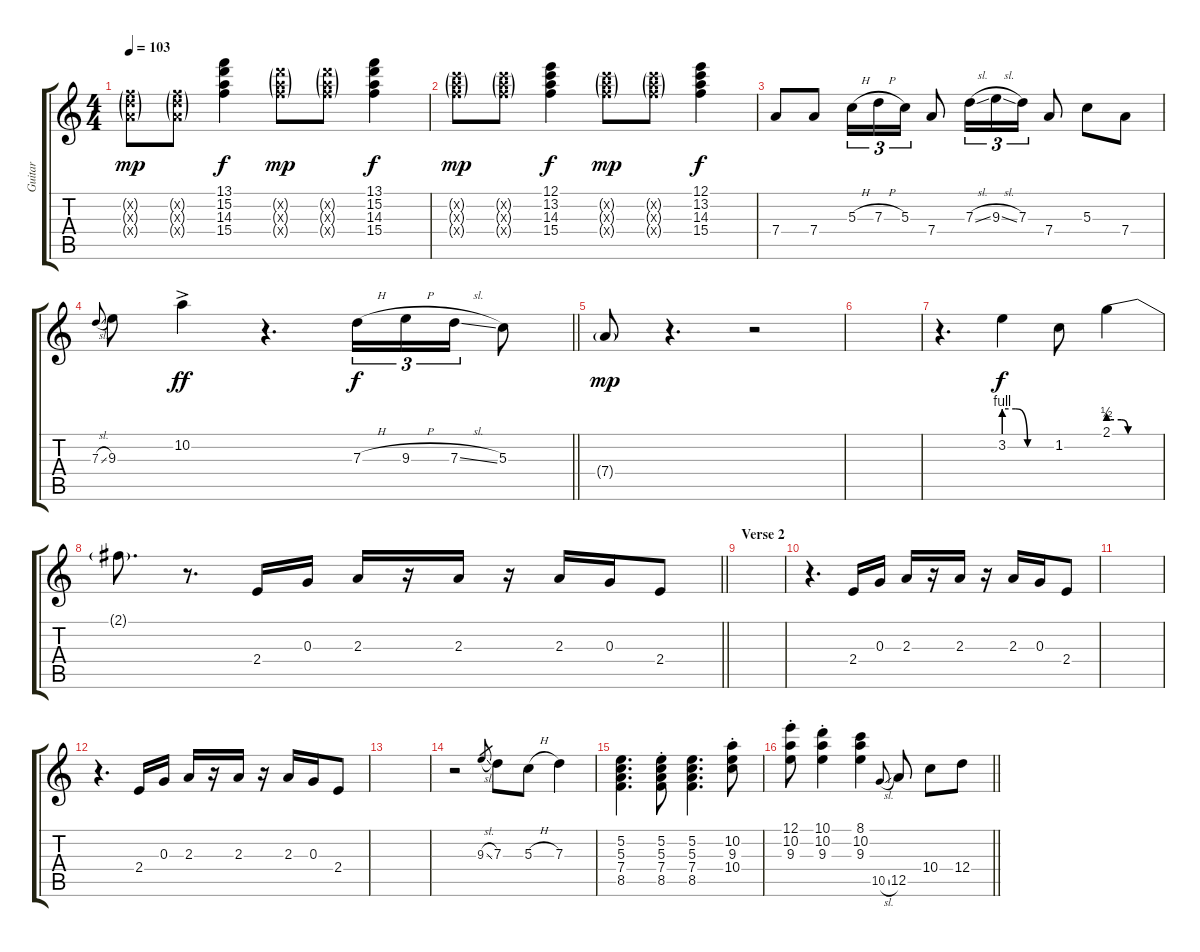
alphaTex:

\track ("Guitar" "Guitar") {instrument acousticguitarsteel}
\staff {score tabs}
\tuning (E4 B3 G3 D3 A2 E2) {hide}
\ts (4 4)
\tempo 103
\clef g2
\ks c
(6.2{g x} 7.3{g x} 7.4{g x}).8{dy mp} (6.2{g x} 7.3{g x} 7.4{g x}).8 (13.1 15.2 14.3 15.4).4{dy f} (15.2{g x} 14.3{g x} 15.4{g x}).8{dy mp} (15.2{g x} 14.3{g x} 15.4{g x}).8 (13.1 15.2 14.3 15.4).4{dy f} |
(13.2{g x} 14.3{g x} 15.4{g x}).8{dy mp} (13.2{g x} 14.3{g x} 15.4{g x}).8 (12.1 13.2 14.3 15.4).4{dy f} (13.2{g x} 14.3{g x} 15.4{g x}).8{dy mp} (13.2{g x} 14.3{g x} 15.4{g x}).8 (12.1 13.2 14.3 15.4).4{dy f} |
7.4.8 7.4.8 5.3{h}.16{tu (3 2)} 7.3{h}.16{tu (3 2)} 5.3.16{tu (3 2)} 7.4.8 7.3{sl}.16{tu (3 2)} 9.3{sl}.16{tu (3 2)} 7.3.16{tu (3 2)} 7.4.8 5.3.8 7.4.8 |
\barLineRight lightlight
7.3{sl}.8{gr onbeat} 9.3.8 10.2{ac}.4{dy ff} r.4{d} 7.3{h}.16{tu (3 2) dy f} 9.3{h}.16{tu (3 2)} 7.3{sl}.16{tu (3 2)} 5.3.8 |
7.4{g}.8{dy mp} r.4{d} r.2 |
|
r.4{d} 3.2{be (custom 0 4 15 4 30 0 60 0)}.4{dy f} 1.2.8 2.1{be (custom 0 2 15 2 23 0 25 0 30 0 60 0)}.4 |
\barLineRight lightlight
2.1{t}.8{d} r.8{d} 2.4.16 0.3.16 2.3.16 r.16 2.3.16 r.16 2.3.16 0.3.16 2.4.8 |
\section ("" "Verse 2")
|
r.4{d} 2.4.16 0.3.16 2.3.16 r.16 2.3.16 r.16 2.3.16 0.3.16 2.4.8 |
|
r.4{d} 2.4.16 0.3.16 2.3.16 r.16 2.3.16 r.16 2.3.16 0.3.16 2.4.8 |
|
r.2 9.3{sl}.8{gr} 7.3.8 5.3{h}.8 7.3.4 |
(5.2 5.3 7.4 8.5).4{d} (5.2{st} 5.3{st} 7.4{st} 8.5).8 (5.2 5.3 7.4 8.5).4{d} (10.2{st} 9.3{st} 10.4{st}).8 |
\barLineRight lightlight
(12.1{st} 10.2{st} 9.3{st}).8 (10.1{st} 10.2{st} 9.3{st}).4 (8.1 10.2 9.3).4 10.5{sl}.8{gr onbeat} 12.5.8 10.4.8 12.4.8
